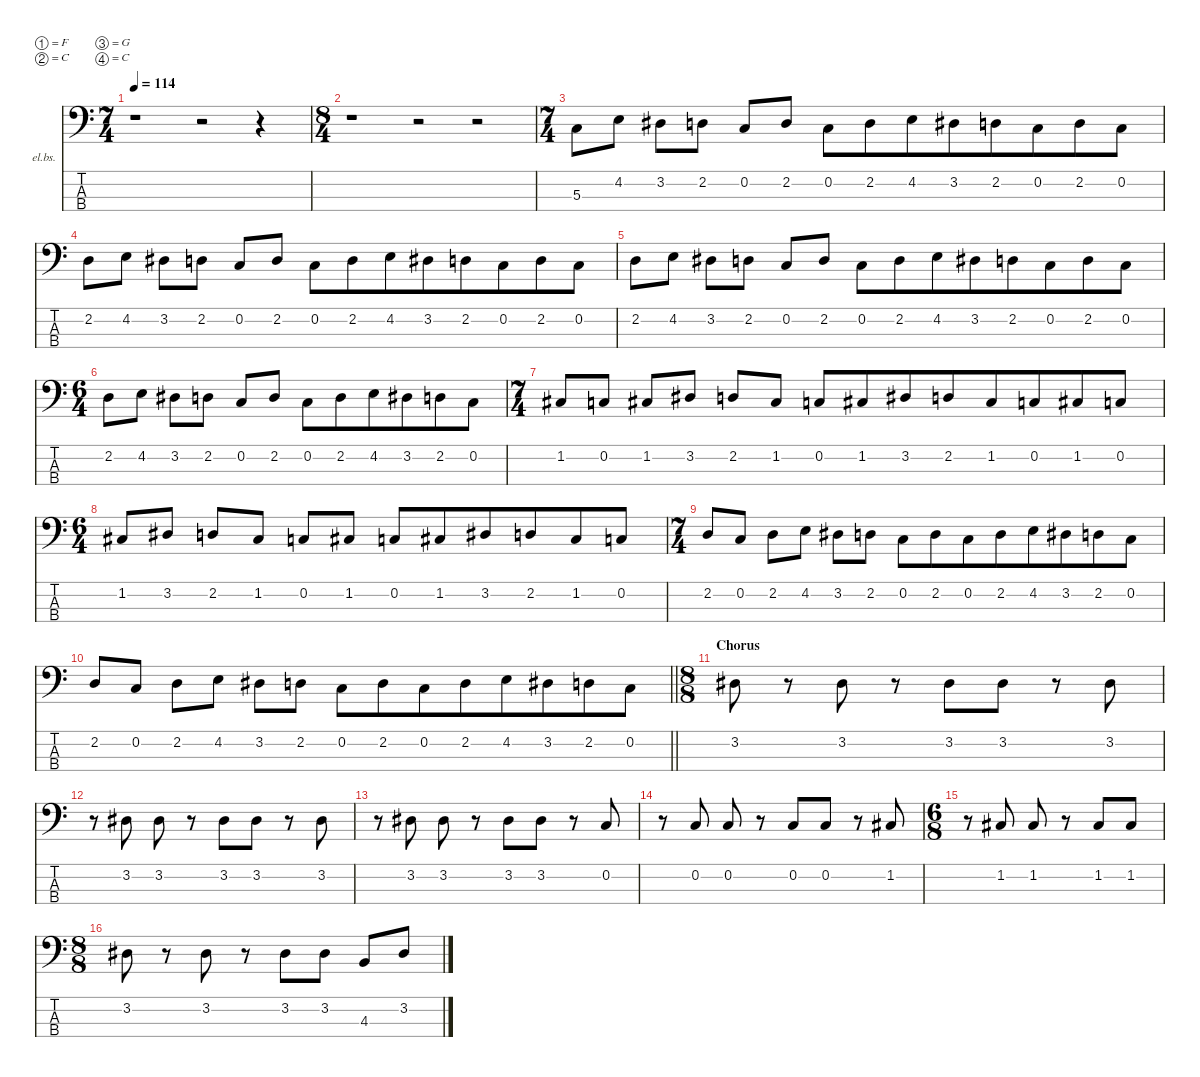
\defaultSystemsLayout 4
\hideDynamics
\bracketExtendMode nobrackets
\firstSystemTrackNameOrientation horizontal
\otherSystemsTrackNameOrientation horizontal
\track ("Bass" "el.bs.") {instrument electricbassfinger}
\staff {score tabs}
\tuning (F2 C2 G1 C1)
\ts (7 4)
\beaming (8 2 2 2 8)
\tempo 114
\clef f4
\ks c
r.1{dy f} r.2 r.4 |
\ts (8 4)
\beaming (8 2 2 2 10)
r.1 r.2 r.2 |
\ts (7 4)
\beaming (8 2 2 2 8)
5.3.8 4.2.8 3.2{acc #}.8 2.2.8 0.2.8 2.2.8 0.2.8 2.2.8 4.2.8 3.2{acc #}.8 2.2.8 0.2.8 2.2.8 0.2.8 |
2.2.8 4.2.8 3.2{acc #}.8 2.2.8 0.2.8 2.2.8 0.2.8 2.2.8 4.2.8 3.2{acc #}.8 2.2.8 0.2.8 2.2.8 0.2.8 |
2.2.8 4.2.8 3.2{acc #}.8 2.2.8 0.2.8 2.2.8 0.2.8 2.2.8 4.2.8 3.2{acc #}.8 2.2.8 0.2.8 2.2.8 0.2.8 |
\ts (6 4)
\beaming (8 2 2 2 6)
2.2.8 4.2.8 3.2{acc #}.8 2.2.8 0.2.8 2.2.8 0.2.8 2.2.8 4.2.8 3.2{acc #}.8 2.2.8 0.2.8 |
\ts (7 4)
\beaming (8 2 2 2 8)
1.2{acc #}.8 0.2.8 1.2{acc #}.8 3.2{acc #}.8 2.2.8 1.2{acc #}.8 0.2.8 1.2{acc #}.8 3.2{acc #}.8 2.2.8 1.2{acc #}.8 0.2.8 1.2{acc #}.8 0.2.8 |
\ts (6 4)
\beaming (8 2 2 2 6)
1.2{acc #}.8 3.2{acc #}.8 2.2.8 1.2{acc #}.8 0.2.8 1.2{acc #}.8 0.2.8 1.2{acc #}.8 3.2{acc #}.8 2.2.8 1.2{acc #}.8 0.2.8 |
\ts (7 4)
\beaming (8 2 2 2 8)
2.2.8 0.2.8 2.2.8 4.2.8 3.2{acc #}.8 2.2.8 0.2.8 2.2.8 0.2.8 2.2.8 4.2.8 3.2{acc #}.8 2.2.8 0.2.8 |
\barLineRight lightlight
2.2.8 0.2.8 2.2.8 4.2.8 3.2{acc #}.8 2.2.8 0.2.8 2.2.8 0.2.8 2.2.8 4.2.8 3.2{acc #}.8 2.2.8 0.2.8 |
\ts (8 8)
\beaming (8 2 2 2 2)
\section ("" "Chorus")
3.2{acc #}.8 r.8 3.2{acc #}.8 r.8 3.2{acc #}.8 3.2{acc #}.8 r.8 3.2{acc #}.8 |
r.8 3.2{acc #}.8 3.2{acc #}.8 r.8 3.2{acc #}.8 3.2{acc #}.8 r.8 3.2{acc #}.8 |
r.8 3.2{acc #}.8 3.2{acc #}.8 r.8 3.2{acc #}.8 3.2{acc #}.8 r.8 0.2.8 |
r.8 0.2.8 0.2.8 r.8 0.2.8 0.2.8 r.8 1.2{acc #}.8 |
\ts (6 8)
\beaming (8 2 2 2 2)
r.8 1.2{acc #}.8 1.2{acc #}.8 r.8 1.2{acc #}.8 1.2{acc #}.8 |
\ts (8 8)
\beaming (8 2 2 2 2)
3.2{acc #}.8 r.8 3.2{acc #}.8 r.8 3.2{acc #}.8 3.2{acc #}.8 4.3.8 3.2{acc #}.8
